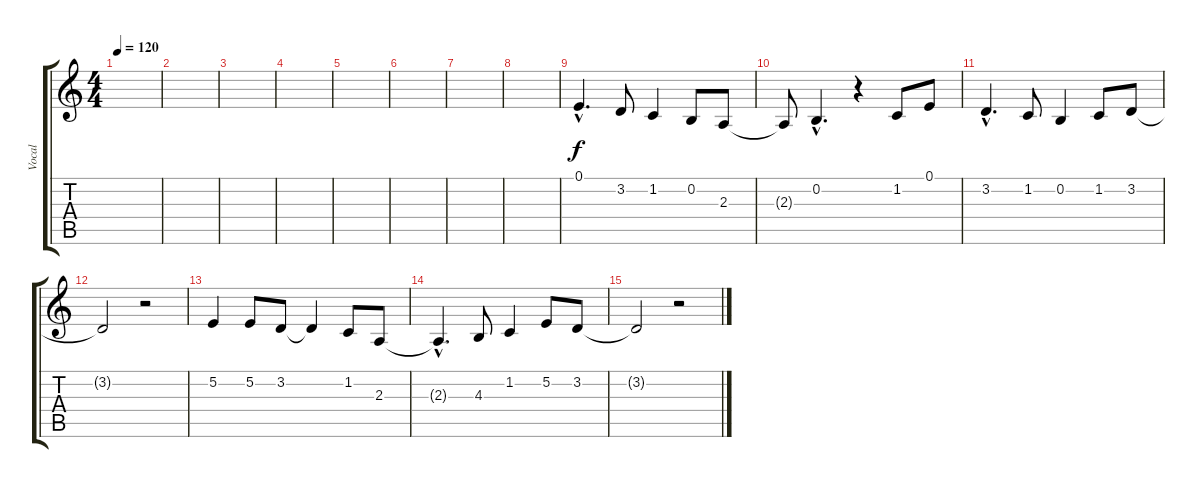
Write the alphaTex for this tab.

\track ("Vocal" "Vocal") {instrument reedorgan}
\staff {score tabs}
\tuning (E4 B3 G3 D3 A2 E2) {hide}
\ts (4 4)
\tempo 120
\clef g2
\ks c
|
|
|
|
|
|
|
|
0.1{hac}.4{d} 3.2.8 1.2.4 0.2.8 2.3.8 |
2.3{t}.8 0.2{hac}.4{d} r.4 1.2.8 0.1.8 |
3.2{hac}.4{d} 1.2.8 0.2.4 1.2.8 3.2.8 |
3.2{t}.2 r.2 |
5.2.4 5.2.8 3.2.8 3.2{t}.4 1.2.8 2.3.8 |
2.3{hac t}.4{d} 4.3.8 1.2.4 5.2.8 3.2.8 |
3.2{t}.2 r.2
